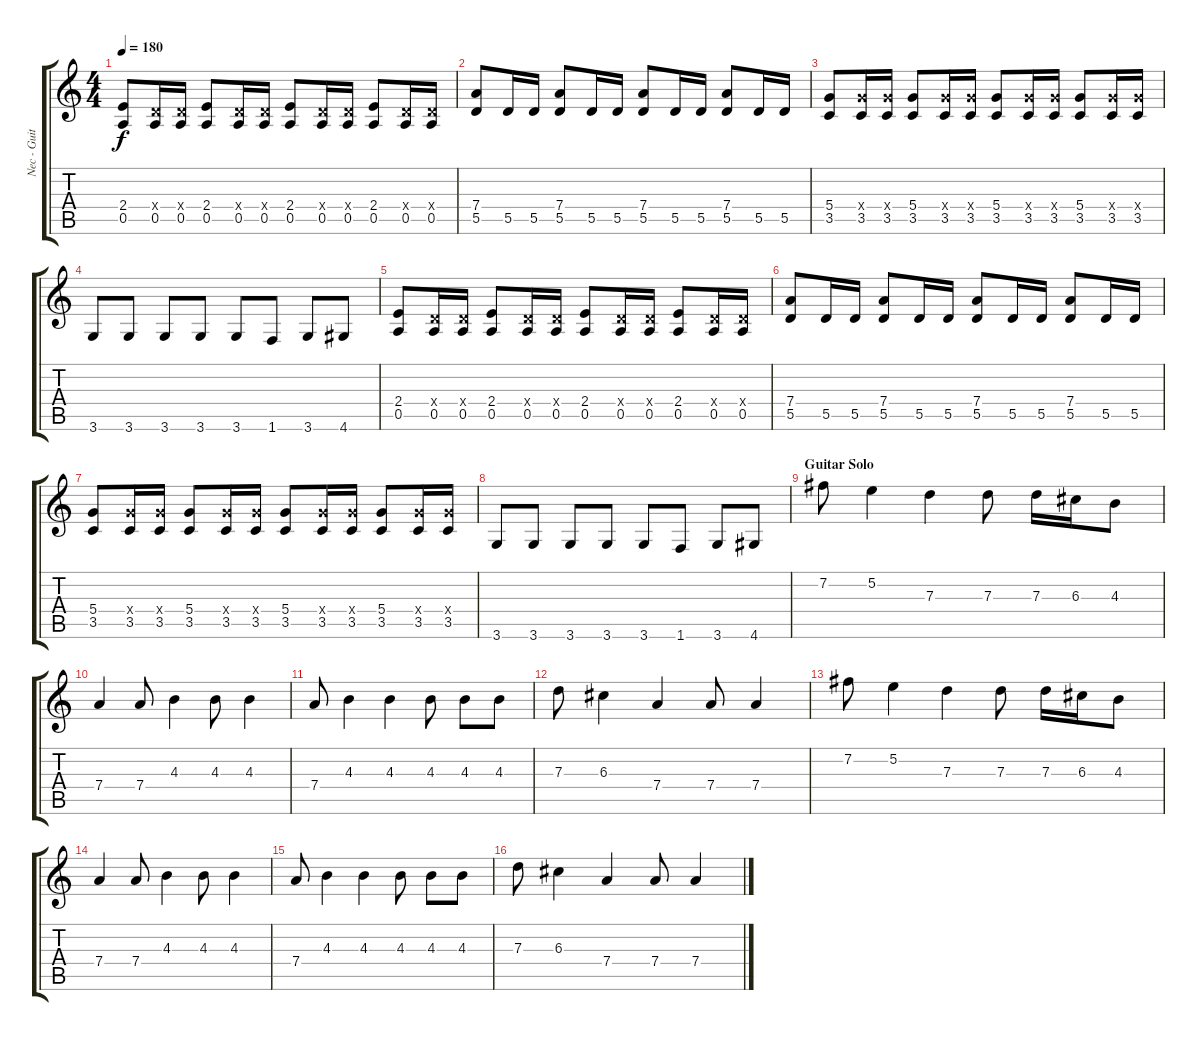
\track ("Nec - Guitars" "Nec - Guit") {instrument distortionguitar}
\staff {score tabs}
\tuning (E4 B3 G3 D3 A2 E2) {hide}
\ts (4 4)
\tempo 180
\clef g2
\ks c
(2.4 0.5).8{dy f} (0.4{x} 0.5).16 (0.4{x} 0.5).16 (2.4 0.5).8 (0.4{x} 0.5).16 (0.4{x} 0.5).16 (2.4 0.5).8 (0.4{x} 0.5).16 (0.4{x} 0.5).16 (2.4 0.5).8 (0.4{x} 0.5).16 (0.4{x} 0.5).16 |
(7.4 5.5).8 5.5.16 5.5.16 (7.4 5.5).8 5.5.16 5.5.16 (7.4 5.5).8 5.5.16 5.5.16 (7.4 5.5).8 5.5.16 5.5.16 |
(5.4 3.5).8 (5.4{x} 3.5).16 (5.4{x} 3.5).16 (5.4 3.5).8 (5.4{x} 3.5).16 (5.4{x} 3.5).16 (5.4 3.5).8 (5.4{x} 3.5).16 (5.4{x} 3.5).16 (5.4 3.5).8 (5.4{x} 3.5).16 (5.4{x} 3.5).16 |
3.6.8 3.6.8 3.6.8 3.6.8 3.6.8 1.6.8 3.6.8 4.6.8 |
(2.4 0.5).8 (0.4{x} 0.5).16 (0.4{x} 0.5).16 (2.4 0.5).8 (0.4{x} 0.5).16 (0.4{x} 0.5).16 (2.4 0.5).8 (0.4{x} 0.5).16 (0.4{x} 0.5).16 (2.4 0.5).8 (0.4{x} 0.5).16 (0.4{x} 0.5).16 |
(7.4 5.5).8 5.5.16 5.5.16 (7.4 5.5).8 5.5.16 5.5.16 (7.4 5.5).8 5.5.16 5.5.16 (7.4 5.5).8 5.5.16 5.5.16 |
(5.4 3.5).8 (5.4{x} 3.5).16 (5.4{x} 3.5).16 (5.4 3.5).8 (5.4{x} 3.5).16 (5.4{x} 3.5).16 (5.4 3.5).8 (5.4{x} 3.5).16 (5.4{x} 3.5).16 (5.4 3.5).8 (5.4{x} 3.5).16 (5.4{x} 3.5).16 |
3.6.8 3.6.8 3.6.8 3.6.8 3.6.8 1.6.8 3.6.8 4.6.8 |
\section ("" "Guitar Solo")
7.2.8 5.2.4 7.3.4 7.3.8 7.3.16 6.3.16 4.3.8 |
7.4.4 7.4.8 4.3.4 4.3.8 4.3.4 |
7.4.8 4.3.4 4.3.4 4.3.8 4.3.8 4.3.8 |
7.3.8 6.3.4 7.4.4 7.4.8 7.4.4 |
7.2.8 5.2.4 7.3.4 7.3.8 7.3.16 6.3.16 4.3.8 |
7.4.4 7.4.8 4.3.4 4.3.8 4.3.4 |
7.4.8 4.3.4 4.3.4 4.3.8 4.3.8 4.3.8 |
7.3.8 6.3.4 7.4.4 7.4.8 7.4.4
